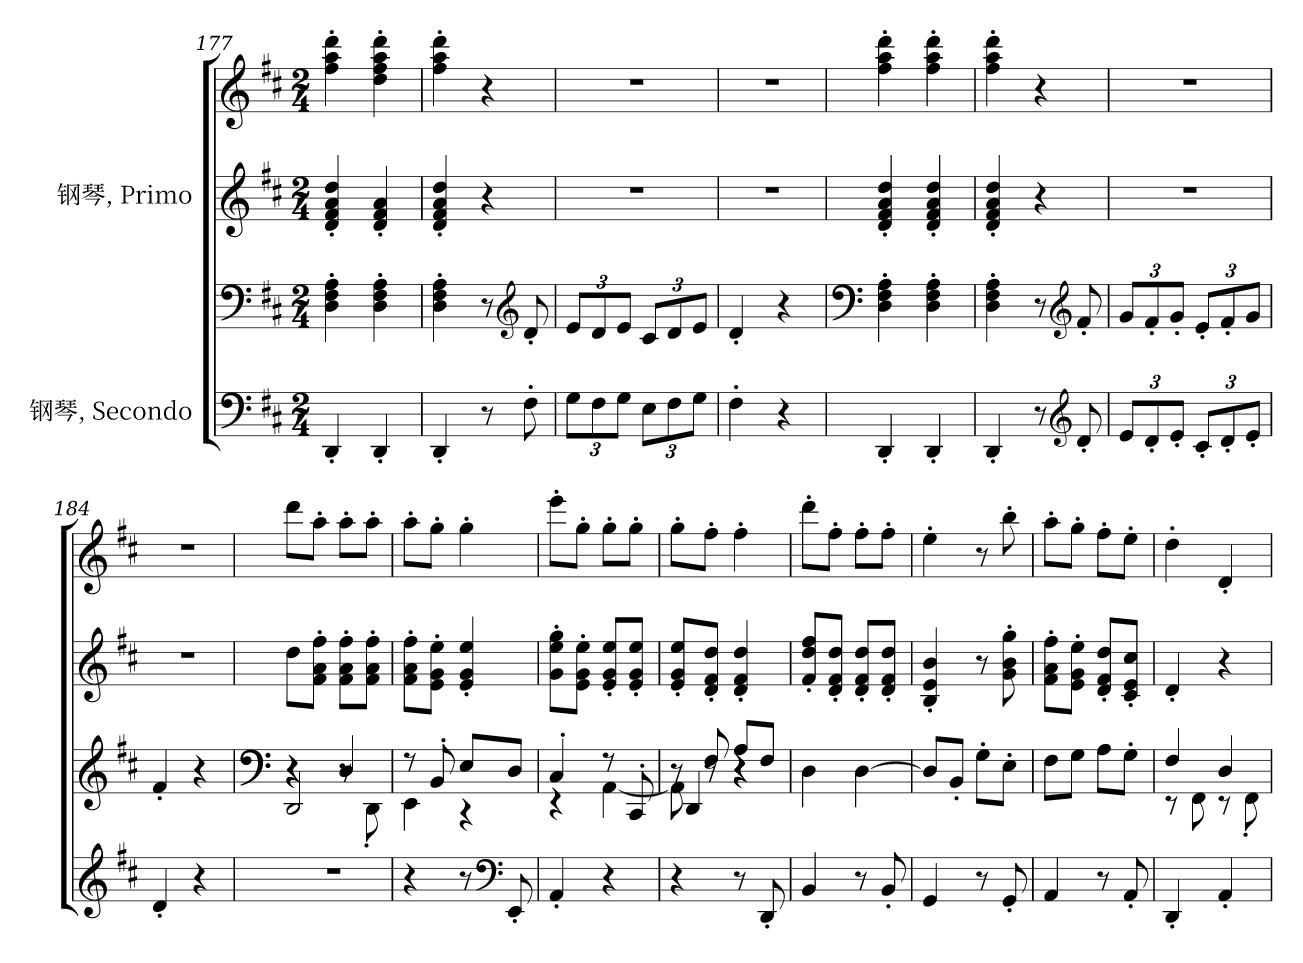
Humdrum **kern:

**kern	**kern	**kern	**kern
*part2	*part2	*part1	*part1
*staff4	*staff3	*staff2	*staff1
*I"钢琴, Secondo	*	*I"钢琴, Primo	*
*clefF4	*clefF4	*clefG2	*clefG2
*k[f#c#]	*k[f#c#]	*k[f#c#]	*k[f#c#]
*M2/4	*M2/4	*M2/4	*M2/4
=177	=177	=177	=177
4DD'/	4D\' 4F#\' 4A\'	4d/' 4f#/' 4a/' 4dd/'	4ff#\' 4aa\' 4ddd\'
4DD'/	4D\' 4F#\' 4A\'	4d/' 4f#/' 4a/'	4dd\' 4ff#\' 4aa\' 4ddd\'
!!LO:LB:g=z
=178	=178	=178	=178
4DD'/	4D\' 4F#\' 4A\'	4d/' 4f#/' 4a/' 4dd/'	4ff#\' 4aa\' 4ddd\'
8r	8r	4r	4r
*	*clefG2	*	*
8F#'\	8d'/	.	.
=179	=179	=179	=179
*Xbrackettup	*Xbrackettup	*	*
12G\L	12e/L	2r	2r
12F#\	12d/	.	.
12G\J	12e/J	.	.
12E\L	12c#/L	.	.
12F#\	12d/	.	.
12G\J	12e/J	.	.
=180	=180	=180	=180
4F#'\	4d'/	2r	2r
4r	4r	.	.
=181	=181	=181	=181
*	*clefF4	*	*
4DD'/	4D\' 4F#\' 4A\'	4d/' 4f#/' 4a/' 4dd/'	4ff#\' 4aa\' 4ddd\'
4DD'/	4D\' 4F#\' 4A\'	4d/' 4f#/' 4a/' 4dd/'	4ff#\' 4aa\' 4ddd\'
=182	=182	=182	=182
4DD'/	4D\' 4F#\' 4A\'	4d/' 4f#/' 4a/' 4dd/'	4ff#\' 4aa\' 4ddd\'
8r	8r	4r	4r
*clefG2	*clefG2	*	*
8d'/	8f#'/	.	.
=183	=183	=183	=183
12e/L	12g/L	2r	2r
12d'/	12f#'/	.	.
12e'/J	12g'/J	.	.
12c#'/L	12e'/L	.	.
12d'/	12f#'/	.	.
12e'/J	12g/J	.	.
=184	=184	=184	=184
4d'/	4f#'/	2r	2r
4r	4r	.	.
!!LO:LB:g=z
=185	=185	=185	=185
*	*clefF4	*	*
*	*^	*	*
*	*	*^	*	*
2r	4r	4r	2DD/	8dd\L	8ddd\L
.	.	.	.	8f#\' 8a\' 8ff#\'J	8aa'\J
.	4D/	8r	.	8f#\' 8a\' 8ff#\'L	8aa'\L
.	.	8DD'\	.	8f#\' 8a\' 8ff#\'J	8aa'\J
*	*	*v	*v	*	*
=186	=186	=186	=186	=186
4r	8r	4EE\	8f#\' 8a\' 8ff#\'L	8aa'\L
.	8BB'/	.	8e\' 8g\' 8ee\'J	8gg'\J
8r	8E/L	4r	4e/' 4g/' 4ee/'	4gg'\
*clefF4	*	*	*	*
8EE'/	8D/J	.	.	.
=187	=187	=187	=187	=187
4AA'/	4C#'/	4r	8g\' 8ee\' 8gg\'L	8eee'\L
.	.	.	8e\' 8g\' 8ee\'J	8gg'\J
4r	8r	[4AA\	8e/' 8g/' 8ee/'L	8gg'\L
.	8CC#'/	.	8e/' 8g/' 8ee/'J	8gg'\J
=188	=188	=188	=188	=188
*	*	*^	*	*
4r	8r	8AA\]	4DD/	8e/' 8g/' 8ee/'L	8gg'\L
.	8F#/	8r	.	8d/' 8f#/' 8dd/'J	8ff#'\J
8r	8A/L	4r	4r	4d/' 4f#/' 4dd/'	4ff#'\
8DD'/	8F#/J	.	.	.	.
*	*v	*v	*v	*	*
=189	=189	=189	=189
4BB/	4D\	8f#/' 8dd/' 8ff#/'L	8ddd'\L
.	.	8d/' 8f#/' 8dd/'J	8ff#'\J
8r	[4D\	8d/' 8f#/' 8dd/'L	8ff#'\L
8BB'/	.	8d/' 8f#/' 8dd/'J	8ff#'\J
=190	=190	=190	=190
4GG/	8D/L]	4B/' 4e/' 4b/'	4ee'\
.	8BB'/J	.	.
8r	8G'\L	8r	8r
8GG'/	8E'\J	8g\' 8b\' 8gg\'	8bb'\
!!LO:PB:g=z
=191	=191	=191	=191
4AA/	8F#\L	8f#\' 8a\' 8ff#\'L	8aa'\L
.	8G\J	8e\' 8g\' 8ee\'J	8gg'\J
8r	8A\L	8d/' 8f#/' 8dd/'L	8ff#'\L
8AA'/	8G'\J	8c#/' 8e/' 8cc#/'J	8ee'\J
=192	=192	=192	=192
*	*^	*	*
4DD'/	4F#/	8r	4d'/	4dd'\
.	.	8FF#\	.	.
4AA'/	4D/	8r	4r	4d'/
.	.	8FF#'\	.	.
*	*v	*v	*	*
=	=	=	=
*-	*-	*-	*-
